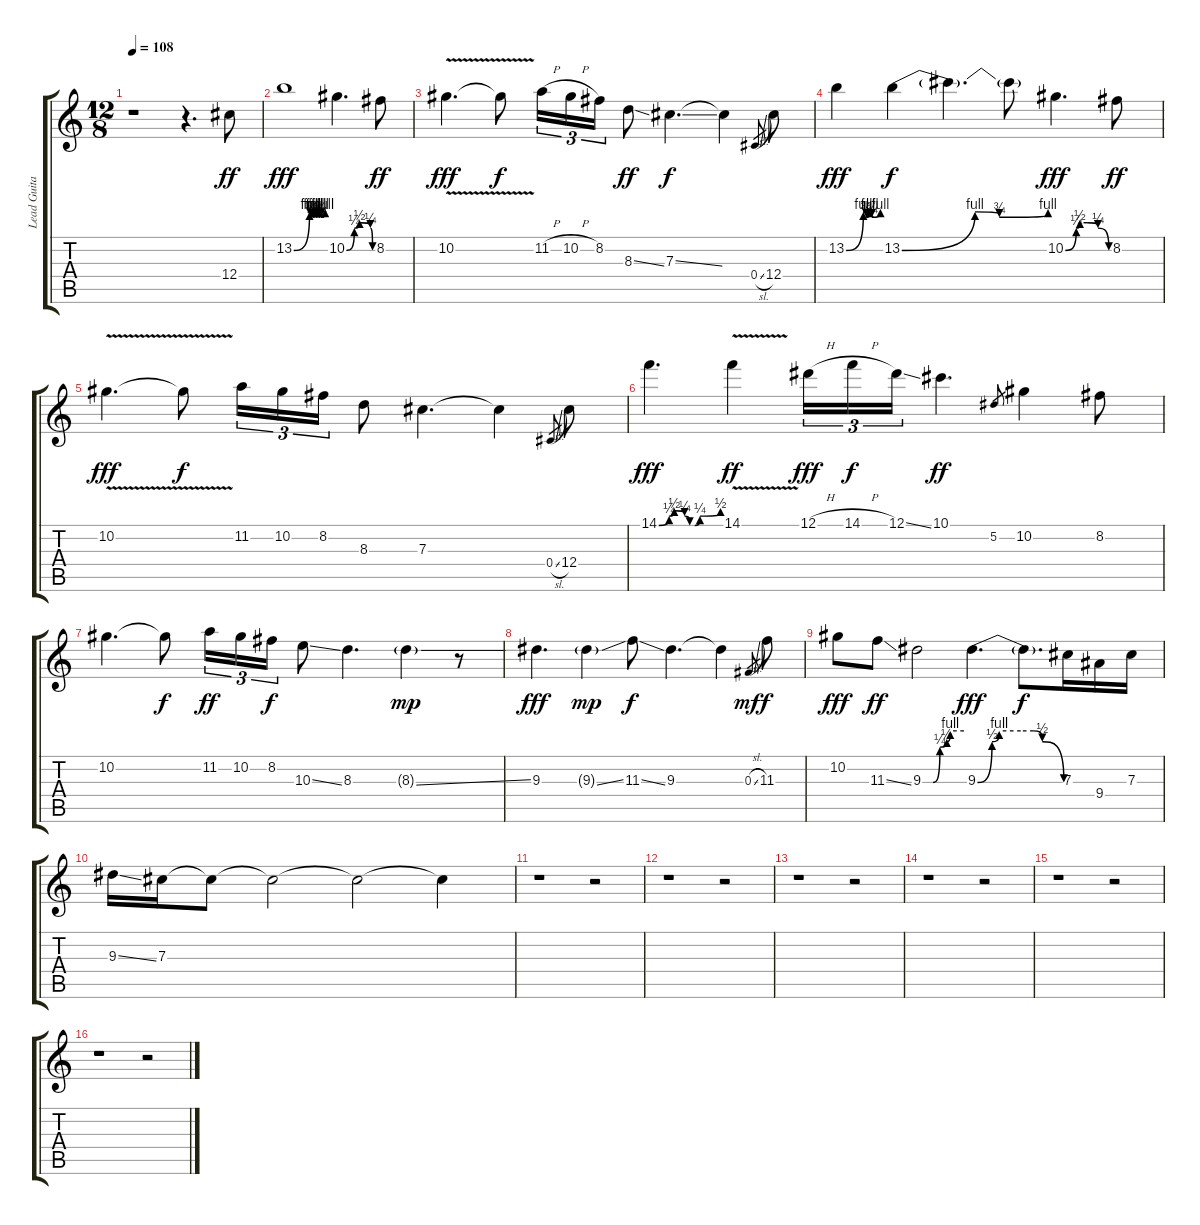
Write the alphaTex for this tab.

\track ("Lead Guitar" "Lead Guita") {instrument overdrivenguitar}
\staff {score tabs}
\tuning (Eb4 Bb3 Gb3 Db3 Ab2 Eb2) {hide}
\ts (12 8)
\tempo 108
\clef g2
\ks c
r.1{dy ff instrument overdrivenguitar} r.4{d} 12.4.8 |
13.2{be (custom 0 0 30 4 32 3 35 4 37 3 40 4 43 3 45 4 48 3 50 4 52 3 60 4)}.1{dy fff} 10.2{be (custom 0 0 18 1 30 2 55 1 60 0)}.4{d} 8.2.8{dy ff} |
10.2{v}.4{d dy fff} 10.2{t}.8{dy f} 11.2{h}.16{tu (3 2)} 10.2{h}.16{tu (3 2)} 8.2.16{tu (3 2)} 8.3{ss}.8{dy ff} 7.3{ss}.4{d dy f} 7.3{t}.4 0.4{sl}.8{gr} 12.4.8 |
13.2{be (custom 0 0 30 4 35 3 41 4 45 3 60 4)}.4{dy fff} 13.2{be (custom 0 0 30 4 40 3 60 4)}.4{dy f} 13.2{t}.4{d} 13.2{t}.8 10.2{be (custom 0 0 15 1 20 2 30 2 45 1 60 0)}.4{d dy fff} 8.2.8{dy ff} |
10.2{v}.4{d dy fff} 10.2{t}.8{dy f} 11.2.16{tu (3 2)} 10.2.16{tu (3 2)} 8.2.16{tu (3 2)} 8.3.8 7.3.4{d} 7.3{t}.4 0.4{sl}.8{gr} 12.4.8 |
14.1{be (custom 0 0 10 1 15 2 25 1 30 0 35 0 40 1 60 2)}.4{d dy fff} 14.1{v}.4{dy ff} 12.1{h}.16{tu (3 2) dy fff} 14.1{h}.16{tu (3 2) dy f} 12.1{ss}.16{tu (3 2)} 10.1.4{d dy ff} 5.2.8{gr} 10.2.4 8.2.8 |
10.2.4{d} 10.2{t}.8{dy f} 11.2.16{tu (3 2) dy ff} 10.2.16{tu (3 2)} 8.2.16{tu (3 2) dy f} 10.3{ss}.8 8.3.4{d} 8.3{ss g}.4{dy mp} r.8 |
9.3.4{d dy fff} 9.3{ss g}.4{dy mp} 11.3{ss}.8{dy f} 9.3.4{d} 9.3{t}.4 0.3{sl}.8{gr dy mf} 11.3.8{dy f} |
10.2.8{dy fff} 11.3{ss}.8{dy ff} 9.3{be (custom 0 0 15 0 25 1 35 2 40 4 60 4)}.2 9.3{be (custom 0 0 10 2 15 4 30 4 39 4 45 2 60 0)}.4{d dy fff} 9.3{t}.8{d dy f} 7.3.16 9.4.16 7.3.16 |
9.3{ss}.16{volume 10} 7.3.16 7.3{t}.8 7.3{t}.2 7.3{t}.2 7.3{t}.4 |
r.1 r.2 |
r.1 r.2 |
r.1 r.2 |
r.1 r.2 |
r.1 r.2 |
r.1 r.2
